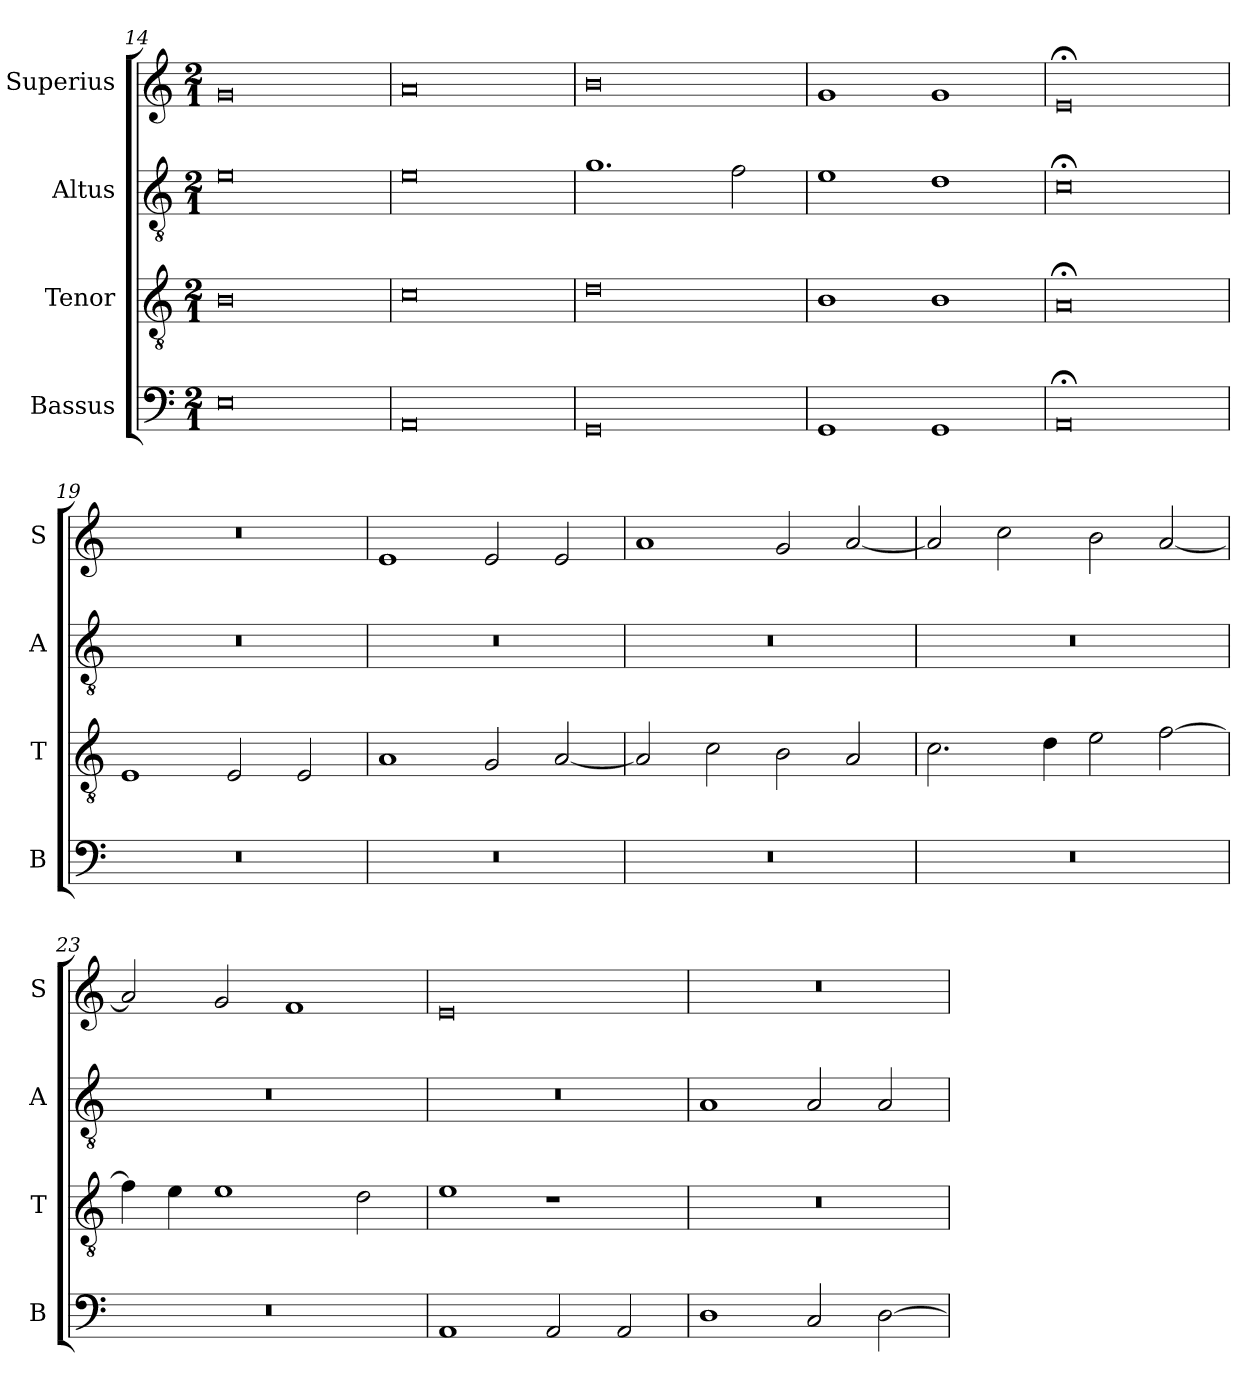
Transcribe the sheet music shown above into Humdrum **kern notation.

**kern	**kern	**kern	**kern
*part4	*part3	*part2	*part1
*staff4	*staff3	*staff2	*staff1
*I"Bassus	*I"Tenor	*I"Altus	*I"Superius
*I'B	*I'T	*I'A	*I'S
*clefF4	*clefGv2	*clefGv2	*clefG2
*k[]	*k[]	*k[]	*k[]
*a:	*a:	*a:	*a:
*M2/1	*M2/1	*M2/1	*M2/1
=14	=14	=14	=14
0E	0B	0e	0g
=15	=15	=15	=15
0AA	0c	0e	0a
=16	=16	=16	=16
0GG	0d	1.g	0b
.	.	2f	.
=17	=17	=17	=17
1GG	1B	1e	1g
1GG	1B	1d	1g
=18	=18	=18	=18
0AA;<	0A;<	0c;<	0e;<
=19	=19	=19	=19
0r	1E	0r	0r
.	2E	.	.
.	2E	.	.
=20	=20	=20	=20
0r	1A	0r	1e
.	2G	.	2e
.	[2A	.	2e
=21	=21	=21	=21
0r	2A]	0r	1a
.	2c	.	.
.	2B	.	2g
.	2A	.	[2a
=22	=22	=22	=22
0r	2.c	0r	2a]
.	.	.	2cc
.	4d	.	.
.	2e	.	2b
.	[2f	.	[2a
=23	=23	=23	=23
0r	4f]	0r	2a]
.	4e	.	.
.	1e	.	2g
.	.	.	1f
.	2d	.	.
=24	=24	=24	=24
1AA	1e	0r	0e
2AA	1r	.	.
2AA	.	.	.
=25	=25	=25	=25
1D	0r	1A	0r
2C	.	2A	.
[2D	.	2A	.
=	=	=	=
*-	*-	*-	*-
